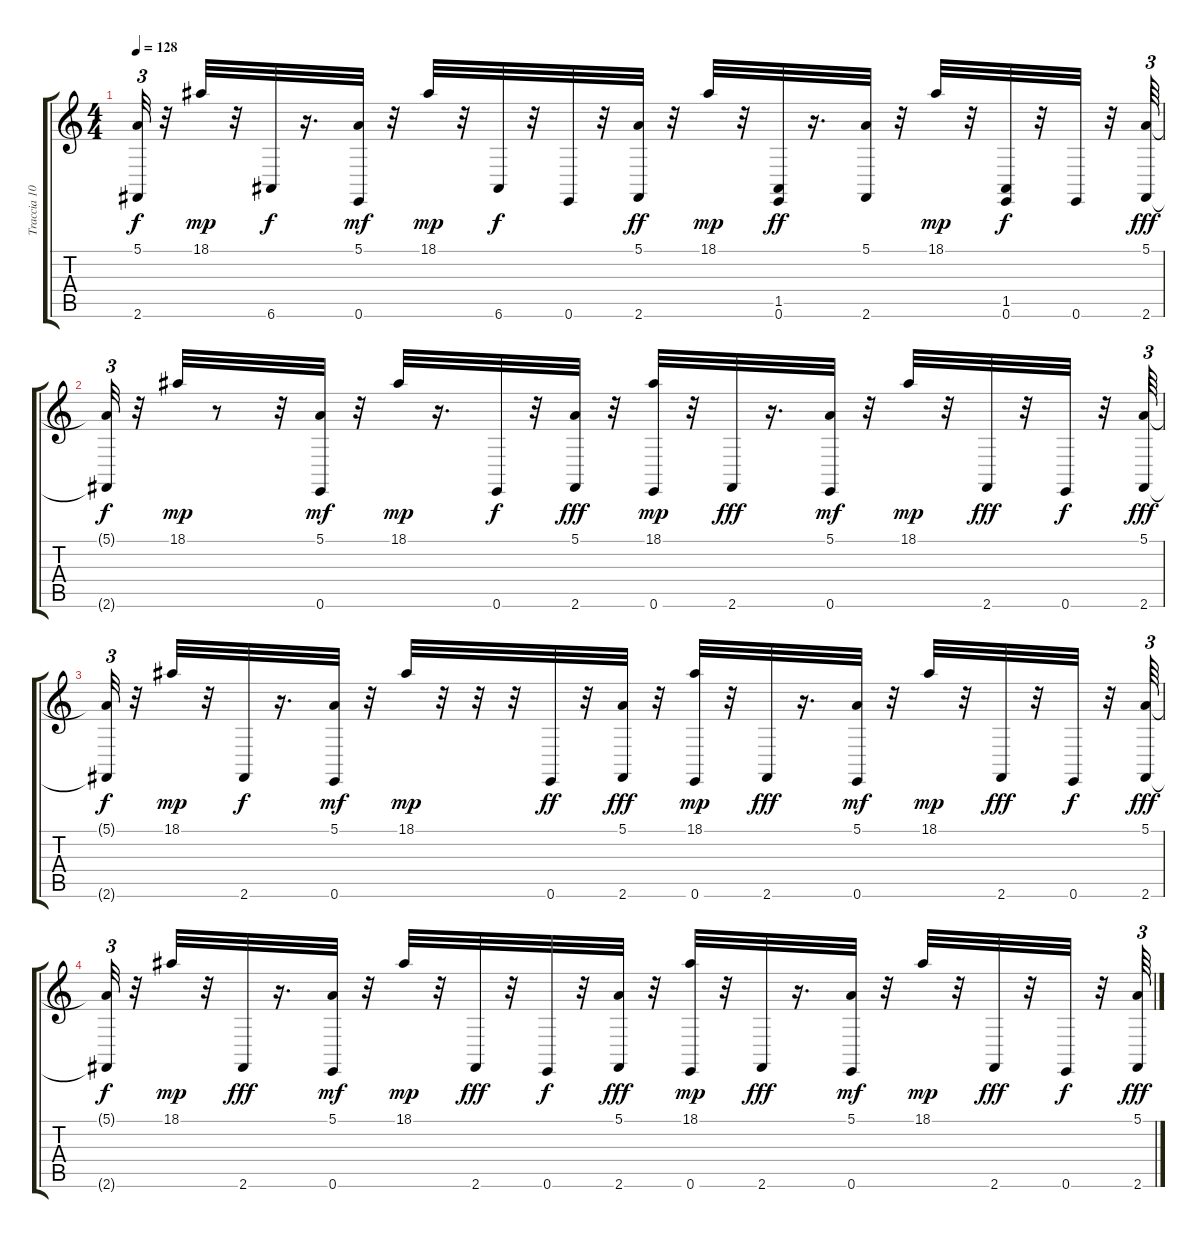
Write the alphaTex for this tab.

\track ("Traccia 10" "Traccia 10") {instrument acousticgrandpiano}
\staff {score tabs}
\tuning (E4 B3 G3 D3 A2 E2) {hide}
\ts (4 4)
\tempo 128
\clef g2
\ks c
(5.1{t} 2.6{t}).32{tu (3 2) dy f} r.32 18.1.32{dy mp} r.32 6.6.32{dy f} r.16{d} (5.1 0.6).32{dy mf} r.32 18.1.32{dy mp} r.32 6.6.32{dy f} r.32 0.6.32 r.32 (5.1 2.6).32{dy ff} r.32 18.1.32{dy mp} r.32 (1.5 0.6).32{dy ff} r.16{d} (5.1 2.6).32 r.32 18.1.32{dy mp} r.32 (1.5 0.6).32{dy f} r.32 0.6.32 r.32 (5.1 2.6).64{tu (3 2) dy fff} |
(5.1{t} 2.6{t}).32{tu (3 2) dy f} r.32 18.1.32{dy mp} r.8 r.32 (5.1 0.6).32{dy mf} r.32 18.1.32{dy mp} r.16{d} 0.6.32{dy f} r.32 (5.1 2.6).32{dy fff} r.32 (18.1 0.6).32{dy mp} r.32 2.6.32{dy fff} r.16{d} (5.1 0.6).32{dy mf} r.32 18.1.32{dy mp} r.32 2.6.32{dy fff} r.32 0.6.32{dy f} r.32 (5.1 2.6).64{tu (3 2) dy fff} |
(5.1{t} 2.6{t}).32{tu (3 2) dy f} r.32 18.1.32{dy mp} r.32 2.6.32{dy f} r.16{d} (5.1 0.6).32{dy mf} r.32 18.1.32{dy mp} r.32 r.32 r.32 0.6.32{dy ff} r.32 (5.1 2.6).32{dy fff} r.32 (18.1 0.6).32{dy mp} r.32 2.6.32{dy fff} r.16{d} (5.1 0.6).32{dy mf} r.32 18.1.32{dy mp} r.32 2.6.32{dy fff} r.32 0.6.32{dy f} r.32 (5.1 2.6).64{tu (3 2) dy fff} |
(5.1{t} 2.6{t}).32{tu (3 2) dy f} r.32 18.1.32{dy mp} r.32 2.6.32{dy fff} r.16{d} (5.1 0.6).32{dy mf} r.32 18.1.32{dy mp} r.32 2.6.32{dy fff} r.32 0.6.32{dy f} r.32 (5.1 2.6).32{dy fff} r.32 (18.1 0.6).32{dy mp} r.32 2.6.32{dy fff} r.16{d} (5.1 0.6).32{dy mf} r.32 18.1.32{dy mp} r.32 2.6.32{dy fff} r.32 0.6.32{dy f} r.32 (5.1 2.6).64{tu (3 2) dy fff}
